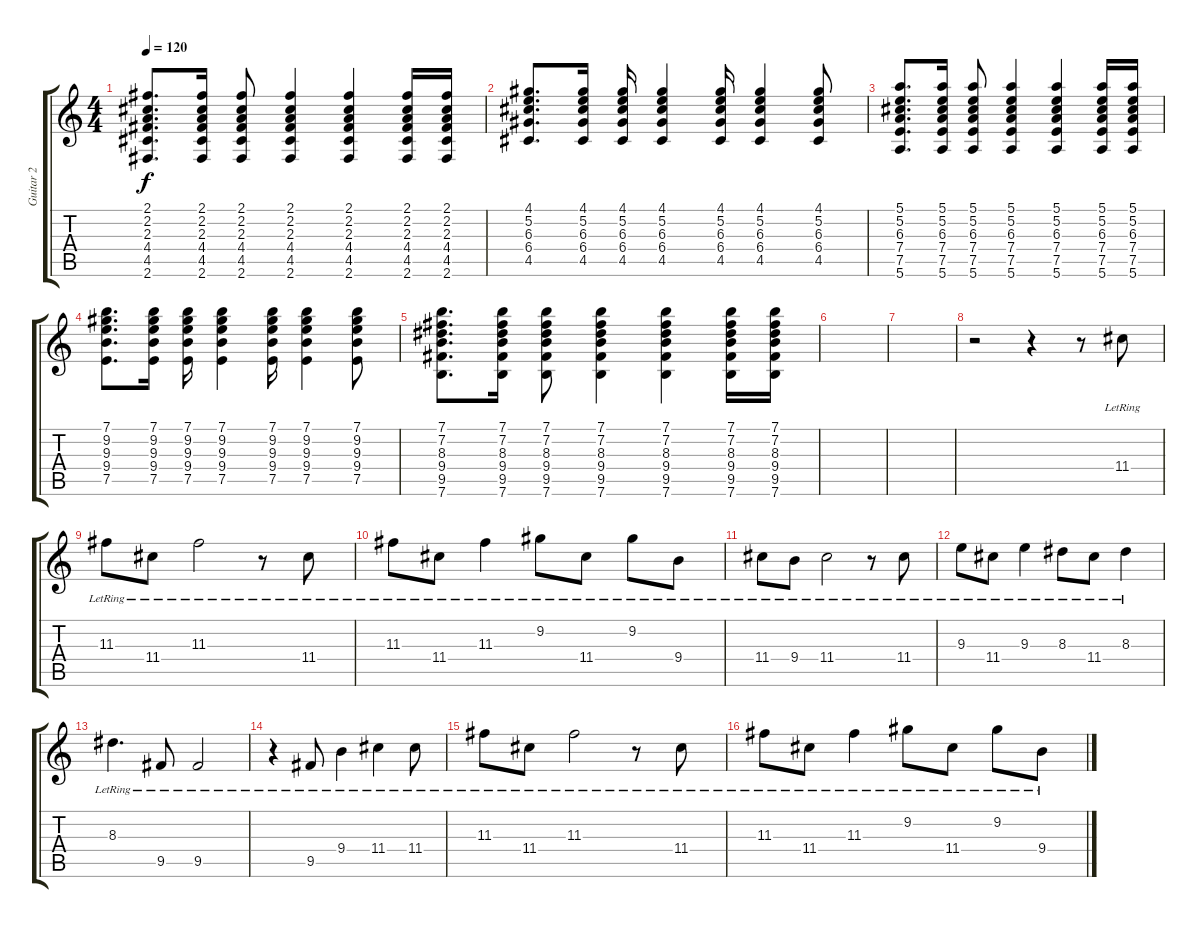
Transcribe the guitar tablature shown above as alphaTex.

\track ("Guitar 2" "Guitar 2") {instrument electricguitarjazz}
\staff {score tabs}
\tuning (E4 B3 G3 D3 A2 E2) {hide}
\ts (4 4)
\tempo 120
\clef g2
\ks c
(2.1 2.2 2.3 4.4 4.5 2.6).8{d dy f} (2.1 2.2 2.3 4.4 4.5 2.6).16 (2.1 2.2 2.3 4.4 4.5 2.6).8 (2.1 2.2 2.3 4.4 4.5 2.6).4 (2.1 2.2 2.3 4.4 4.5 2.6).4 (2.1 2.2 2.3 4.4 4.5 2.6).16 (2.1 2.2 2.3 4.4 4.5 2.6).16 |
(4.1 5.2 6.3 6.4 4.5).8{d} (4.1 5.2 6.3 6.4 4.5).16 (4.1 5.2 6.3 6.4 4.5).16 (4.1 5.2 6.3 6.4 4.5).4 (4.1 5.2 6.3 6.4 4.5).16 (4.1 5.2 6.3 6.4 4.5).4 (4.1 5.2 6.3 6.4 4.5).8 |
(5.1 5.2 6.3 7.4 7.5 5.6).8{d} (5.1 5.2 6.3 7.4 7.5 5.6).16 (5.1 5.2 6.3 7.4 7.5 5.6).8 (5.1 5.2 6.3 7.4 7.5 5.6).4 (5.1 5.2 6.3 7.4 7.5 5.6).4 (5.1 5.2 6.3 7.4 7.5 5.6).16 (5.1 5.2 6.3 7.4 7.5 5.6).16 |
(7.1 9.2 9.3 9.4 7.5).8{d} (7.1 9.2 9.3 9.4 7.5).16 (7.1 9.2 9.3 9.4 7.5).16 (7.1 9.2 9.3 9.4 7.5).4 (7.1 9.2 9.3 9.4 7.5).16 (7.1 9.2 9.3 9.4 7.5).4 (7.1 9.2 9.3 9.4 7.5).8 |
(7.1 7.2 8.3 9.4 9.5 7.6).8{d} (7.1 7.2 8.3 9.4 9.5 7.6).16 (7.1 7.2 8.3 9.4 9.5 7.6).8 (7.1 7.2 8.3 9.4 9.5 7.6).4 (7.1 7.2 8.3 9.4 9.5 7.6).4 (7.1 7.2 8.3 9.4 9.5 7.6).16 (7.1 7.2 8.3 9.4 9.5 7.6).16 |
|
|
r.2{instrument electricguitarjazz} r.4 r.8 11.4{lr}.8 |
11.3{lr}.8 11.4{lr}.8 11.3{lr}.2 r.8 11.4{lr}.8 |
11.3{lr}.8 11.4{lr}.8 11.3{lr}.4 9.2{lr}.8 11.4{lr}.8 9.2{lr}.8 9.4{lr}.8 |
11.4{lr}.8 9.4{lr}.8 11.4{lr}.2 r.8 11.4{lr}.8 |
9.3{lr}.8 11.4{lr}.8 9.3{lr}.4 8.3{lr}.8 11.4{lr}.8 8.3{lr}.4 |
8.3{lr}.4{d} 9.5{lr}.8 9.5{lr}.2 |
r.4 9.5{lr}.8 9.4{lr}.4 11.4{lr}.4 11.4{lr}.8 |
11.3{lr}.8 11.4{lr}.8 11.3{lr}.2 r.8 11.4{lr}.8 |
11.3{lr}.8 11.4{lr}.8 11.3{lr}.4 9.2{lr}.8 11.4{lr}.8 9.2{lr}.8 9.4{lr}.8
